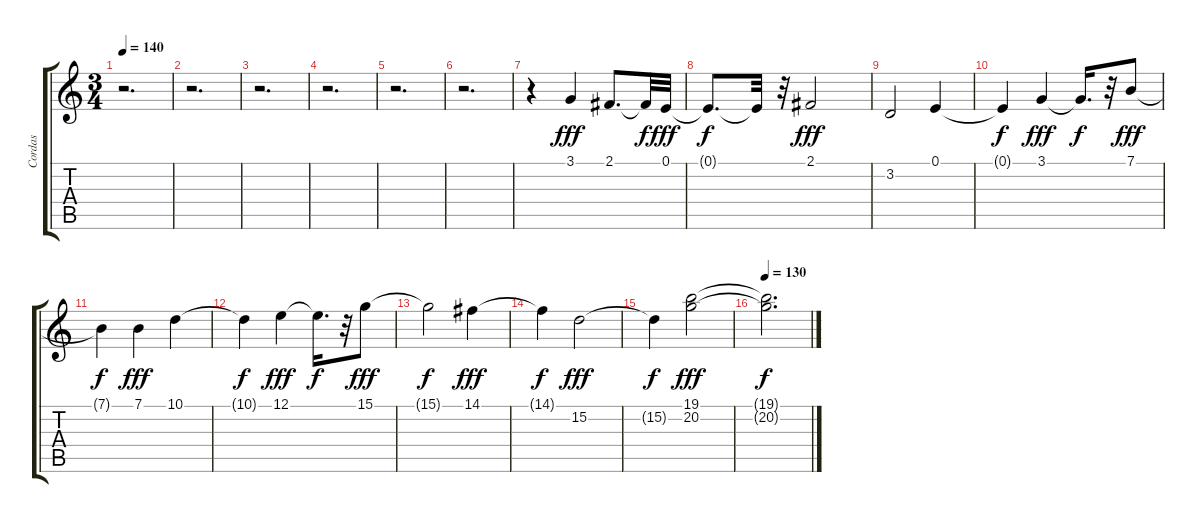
\track ("Cordas" "Cordas") {instrument stringensemble2}
\staff {score tabs}
\tuning (E4 B3 G3 D3 A2 E2) {hide}
\ts (3 4)
\tempo 140
\clef g2
\ks c
r.2{d dy f} |
r.2{d} |
r.2{d} |
r.2{d} |
r.2{d} |
r.2{d} |
r.4 3.1.4{dy fff} 2.1.8{d} 2.1{t}.32{dy f} 0.1.32{dy fff} |
0.1{t}.8{d dy f} 0.1{t}.32 r.32 2.1.2{dy fff} |
3.2.2 0.1.4 |
0.1{t}.4{dy f} 3.1.4{dy fff} 3.1{t}.16{d dy f} r.32 7.1.8{dy fff} |
7.1{t}.4{dy f} 7.1.4{dy fff} 10.1.4 |
10.1{t}.4{dy f} 12.1.4{dy fff} 12.1{t}.16{d dy f} r.32 15.1.8{dy fff} |
15.1{t}.2{dy f} 14.1.4{dy fff} |
14.1{t}.4{dy f} 15.2.2{dy fff} |
15.2{t}.4{dy f} (19.1 20.2).2{dy fff} |
\tempo 130
(19.1{t} 20.2{t}).2{d dy f}
